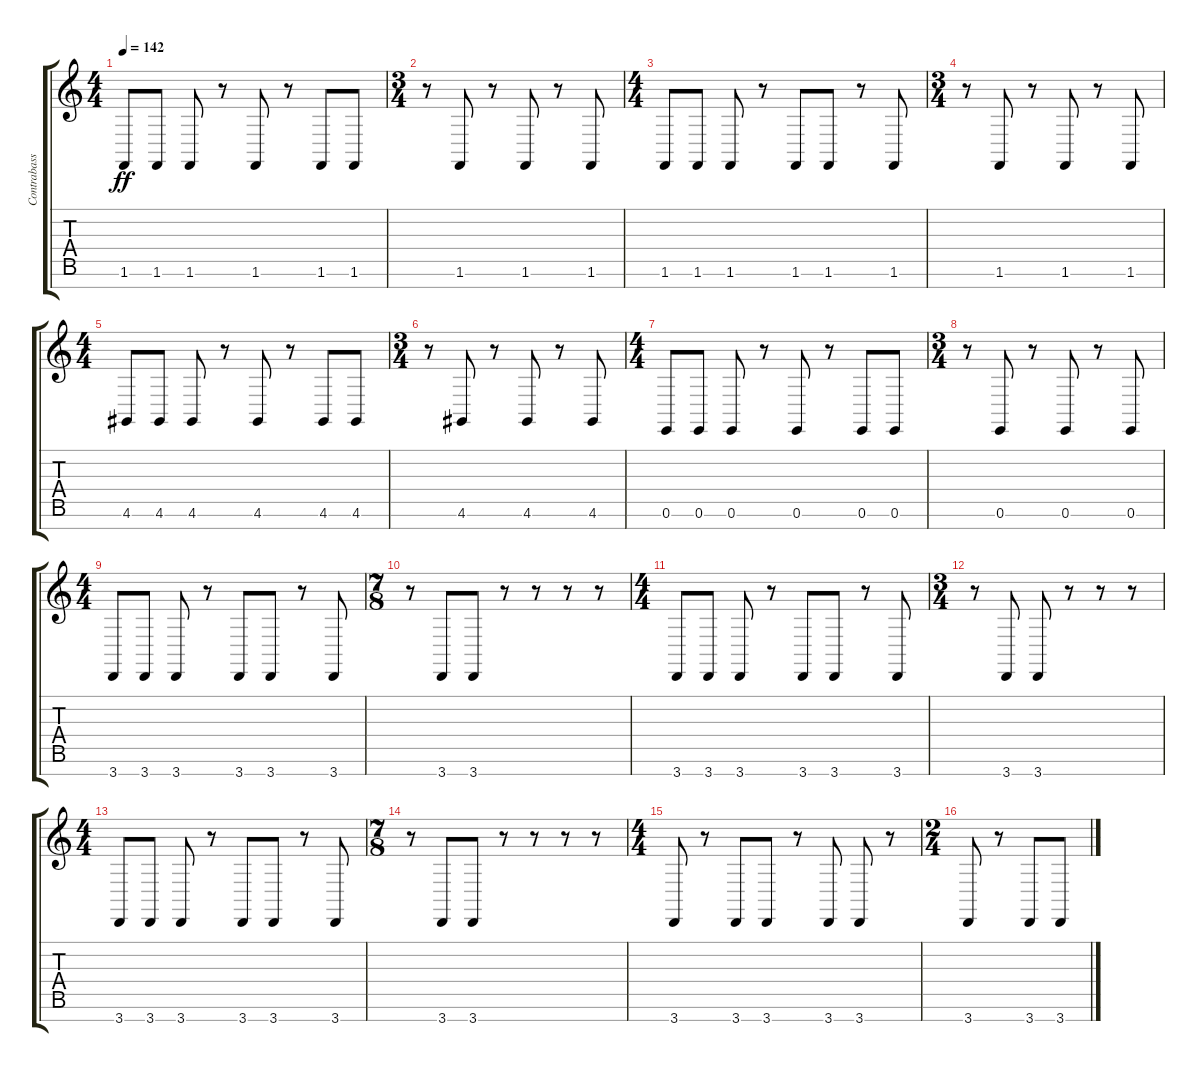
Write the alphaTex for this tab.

\track ("Contrabass" "Contrabass") {instrument stringensemble1}
\staff {score tabs}
\tuning (E4 B3 G3 D3 A2 E2 B1) {hide}
\ts (4 4)
\tempo 142
\clef g2
\ks c
1.6.8{dy ff} 1.6.8 1.6.8 r.8 1.6.8 r.8 1.6.8 1.6.8 |
\ts (3 4)
r.8 1.6.8 r.8 1.6.8 r.8 1.6.8 |
\ts (4 4)
1.6.8 1.6.8 1.6.8 r.8 1.6.8 1.6.8 r.8 1.6.8 |
\ts (3 4)
r.8 1.6.8 r.8 1.6.8 r.8 1.6.8 |
\ts (4 4)
4.6.8 4.6.8 4.6.8 r.8 4.6.8 r.8 4.6.8 4.6.8 |
\ts (3 4)
r.8 4.6.8 r.8 4.6.8 r.8 4.6.8 |
\ts (4 4)
0.6.8 0.6.8 0.6.8 r.8 0.6.8 r.8 0.6.8 0.6.8 |
\ts (3 4)
r.8 0.6.8 r.8 0.6.8 r.8 0.6.8 |
\ts (4 4)
3.7.8 3.7.8 3.7.8 r.8 3.7.8 3.7.8 r.8 3.7.8 |
\ts (7 8)
r.8 3.7.8 3.7.8 r.8 r.8 r.8 r.8 |
\ts (4 4)
3.7.8 3.7.8 3.7.8 r.8 3.7.8 3.7.8 r.8 3.7.8 |
\ts (3 4)
r.8 3.7.8 3.7.8 r.8 r.8 r.8 |
\ts (4 4)
3.7.8 3.7.8 3.7.8 r.8 3.7.8 3.7.8 r.8 3.7.8 |
\ts (7 8)
r.8 3.7.8 3.7.8 r.8 r.8 r.8 r.8 |
\ts (4 4)
3.7.8 r.8 3.7.8 3.7.8 r.8 3.7.8 3.7.8 r.8 |
\ts (2 4)
3.7.8 r.8 3.7.8 3.7.8
